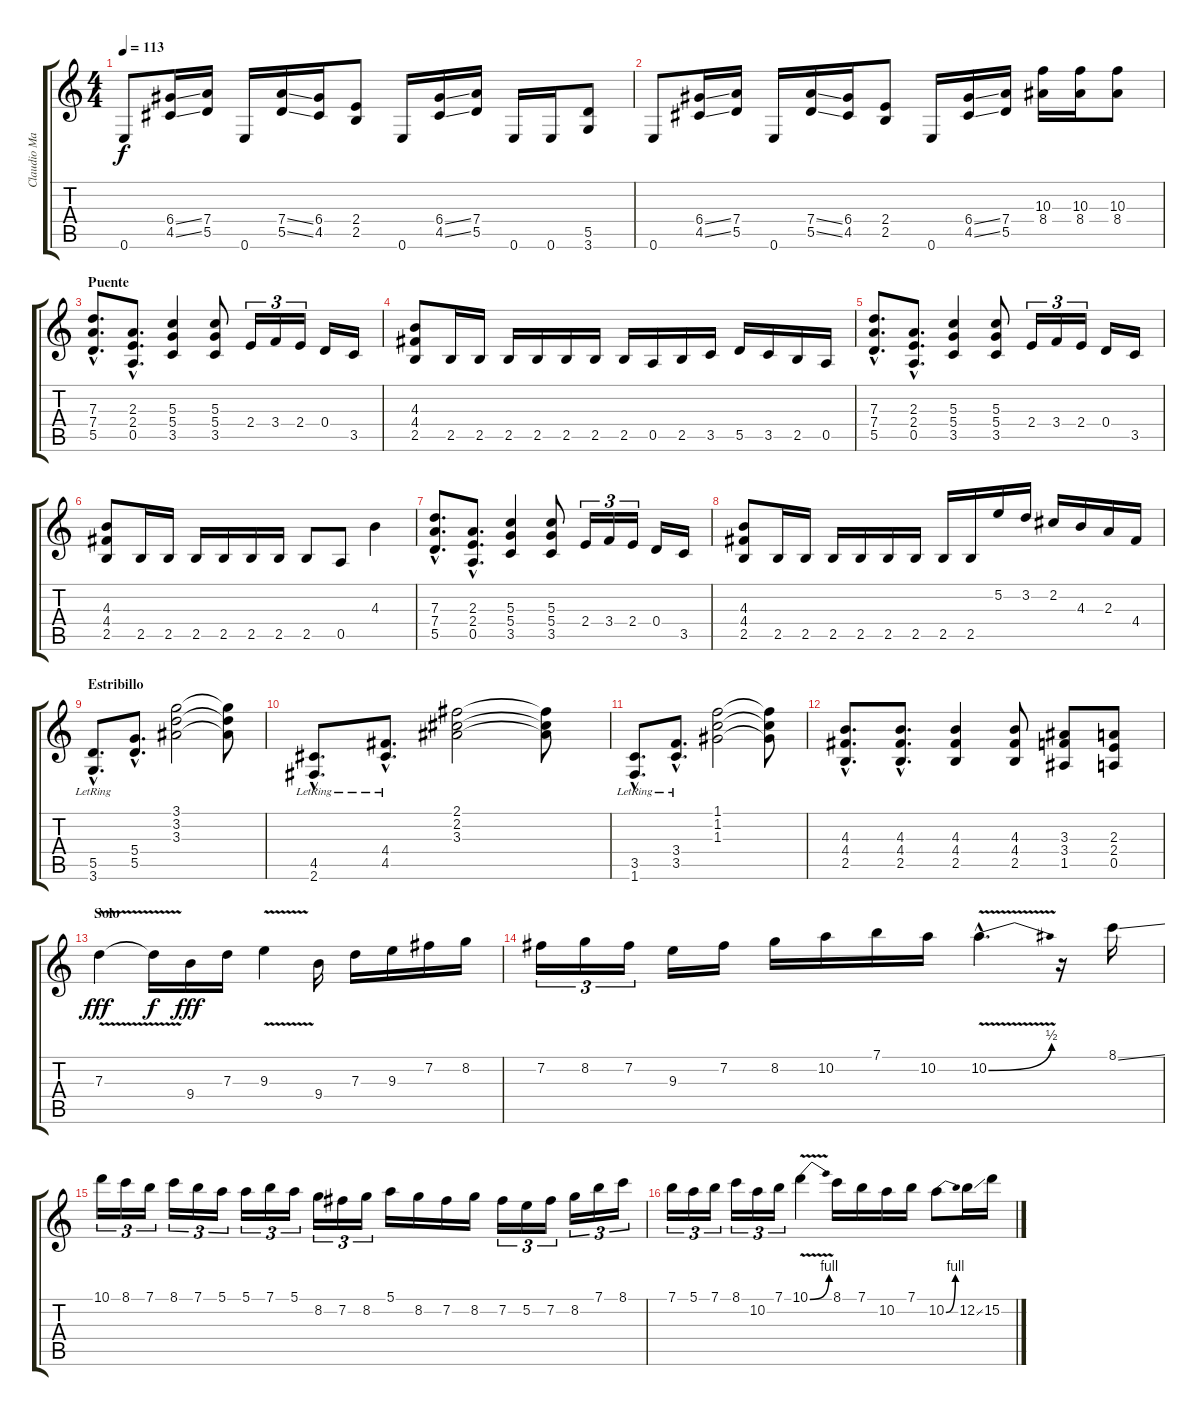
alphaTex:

\track ("Claudio Marciello (Gtr 1)" "Claudio Ma") {instrument distortionguitar}
\staff {score tabs}
\tuning (E4 B3 G3 D3 A2 E2) {hide}
\ts (4 4)
\tempo 113
\clef g2
\ks c
0.6.8{dy f} (6.4{ss} 4.5{ss}).16 (7.4 5.5).16 0.6.16 (7.4{ss} 5.5{ss}).16 (6.4 4.5).16 (2.4 2.5).8 0.6.16 (6.4{ss} 4.5{ss}).16 (7.4 5.5).16 0.6.16 0.6.16 (5.5 3.6).8 |
0.6.8 (6.4{ss} 4.5{ss}).16 (7.4 5.5).16 0.6.16 (7.4{ss} 5.5{ss}).16 (6.4 4.5).16 (2.4 2.5).8 0.6.16 (6.4{ss} 4.5{ss}).16 (7.4 5.5).16 (10.3 8.4).16 (10.3 8.4).16 (10.3 8.4).8 |
\section ("" "Puente")
(7.3{hac} 7.4{hac} 5.5{hac}).8{d} (2.3{hac} 2.4{hac} 0.5{hac}).8{d} (5.3 5.4 3.5).4 (5.3 5.4 3.5).8 2.4.16{tu (3 2)} 3.4.16{tu (3 2)} 2.4.16{tu (3 2)} 0.4.16 3.5.16 |
(4.3 4.4 2.5).8 2.5.16 2.5.16 2.5.16 2.5.16 2.5.16 2.5.16 2.5.16 0.5.16 2.5.16 3.5.16 5.5.16 3.5.16 2.5.16 0.5.16 |
(7.3{hac} 7.4{hac} 5.5{hac}).8{d} (2.3{hac} 2.4{hac} 0.5{hac}).8{d} (5.3 5.4 3.5).4 (5.3 5.4 3.5).8 2.4.16{tu (3 2)} 3.4.16{tu (3 2)} 2.4.16{tu (3 2)} 0.4.16 3.5.16 |
(4.3 4.4 2.5).8 2.5.16 2.5.16 2.5.16 2.5.16 2.5.16 2.5.16 2.5.8 0.5.8 4.3.4 |
(7.3{hac} 7.4{hac} 5.5{hac}).8{d} (2.3{hac} 2.4{hac} 0.5{hac}).8{d} (5.3 5.4 3.5).4 (5.3 5.4 3.5).8 2.4.16{tu (3 2)} 3.4.16{tu (3 2)} 2.4.16{tu (3 2)} 0.4.16 3.5.16 |
(4.3 4.4 2.5).8 2.5.16 2.5.16 2.5.16 2.5.16 2.5.16 2.5.16 2.5.16 2.5.16 5.2.16 3.2.16 2.2.16 4.3.16 2.3.16 4.4.16 |
\section ("" "Estribillo")
(5.5{hac} 3.6{hac lr}).8{d} (5.4{hac} 5.5{hac}).8{d} (3.1 3.2 3.3).2 (3.1{t} 3.2{t} 3.3{t}).8 |
(4.5{hac lr} 2.6{hac lr}).8{d} (4.4{hac lr} 4.5{hac lr}).8{d} (2.1 2.2 3.3).2 (2.1{t} 2.2{t} 3.3{t}).8 |
(3.5{hac lr} 1.6{hac lr}).8{d} (3.4{hac lr} 3.5{hac lr}).8{d} (1.1 1.2 1.3).2 (1.1{t} 1.2{t} 1.3{t}).8 |
(4.3{hac} 4.4{hac} 2.5{hac}).8{d} (4.3{hac} 4.4{hac} 2.5{hac}).8{d} (4.3 4.4 2.5).4 (4.3 4.4 2.5).8 (3.3 3.4 1.5).8 (2.3 2.4 0.5).8 |
\section ("" "Solo")
7.3{v}.4{dy fff} 7.3{t}.16{dy f} 9.4.16{dy fff} 7.3.16 9.3{v}.4 9.4.16 7.3.16 9.3.16 7.2.16 8.2.16 |
7.2.16{tu (3 2)} 8.2.16{tu (3 2)} 7.2.16{tu (3 2)} 9.3.16 7.2.16 8.2.16 10.2.16 7.1.16 10.2.16 10.2{be (bend 0 0 60 2) v hac}.4{d} r.16 8.1{ss}.16 |
10.1.16{tu (3 2)} 8.1.16{tu (3 2)} 7.1.16{tu (3 2)} 8.1.16{tu (3 2)} 7.1.16{tu (3 2)} 5.1.16{tu (3 2)} 5.1.16{tu (3 2)} 7.1.16{tu (3 2)} 5.1.16{tu (3 2)} 8.2.16{tu (3 2)} 7.2.16{tu (3 2)} 8.2.16{tu (3 2)} 5.1.16 8.2.16 7.2.16 8.2.16 7.2.16{tu (3 2)} 5.2.16{tu (3 2)} 7.2.16{tu (3 2)} 8.2.16{tu (3 2)} 7.1.16{tu (3 2)} 8.1.16{tu (3 2)} |
7.1.16{tu (3 2)} 5.1.16{tu (3 2)} 7.1.16{tu (3 2)} 8.1.16{tu (3 2)} 10.2.16{tu (3 2)} 7.1.16{tu (3 2)} 10.1{be (bend 0 0 60 4) v}.4 8.1.16 7.1.16 10.2.16 7.1.16 10.2{be (bend 0 0 60 4)}.8 12.2{ss}.16 15.2.16
